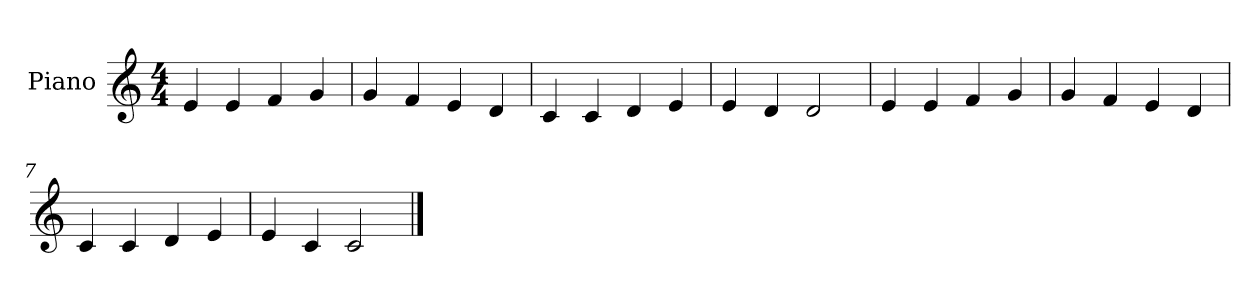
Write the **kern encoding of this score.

**kern
*part1
*staff1
*I"Piano
*I'Pno.
*clefG2
*k[]
*C:
*M4/4
=1
4e/
4e/
4f/
4g/
=2
4g/
4f/
4e/
4d/
=3
4c/
4c/
4d/
4e/
=4
4e/
4d/
2d/
=5
4e/
4e/
4f/
4g/
=6
4g/
4f/
4e/
4d/
=7
4c/
4c/
4d/
4e/
=8
4e/
4c/
2c/
==
*-
